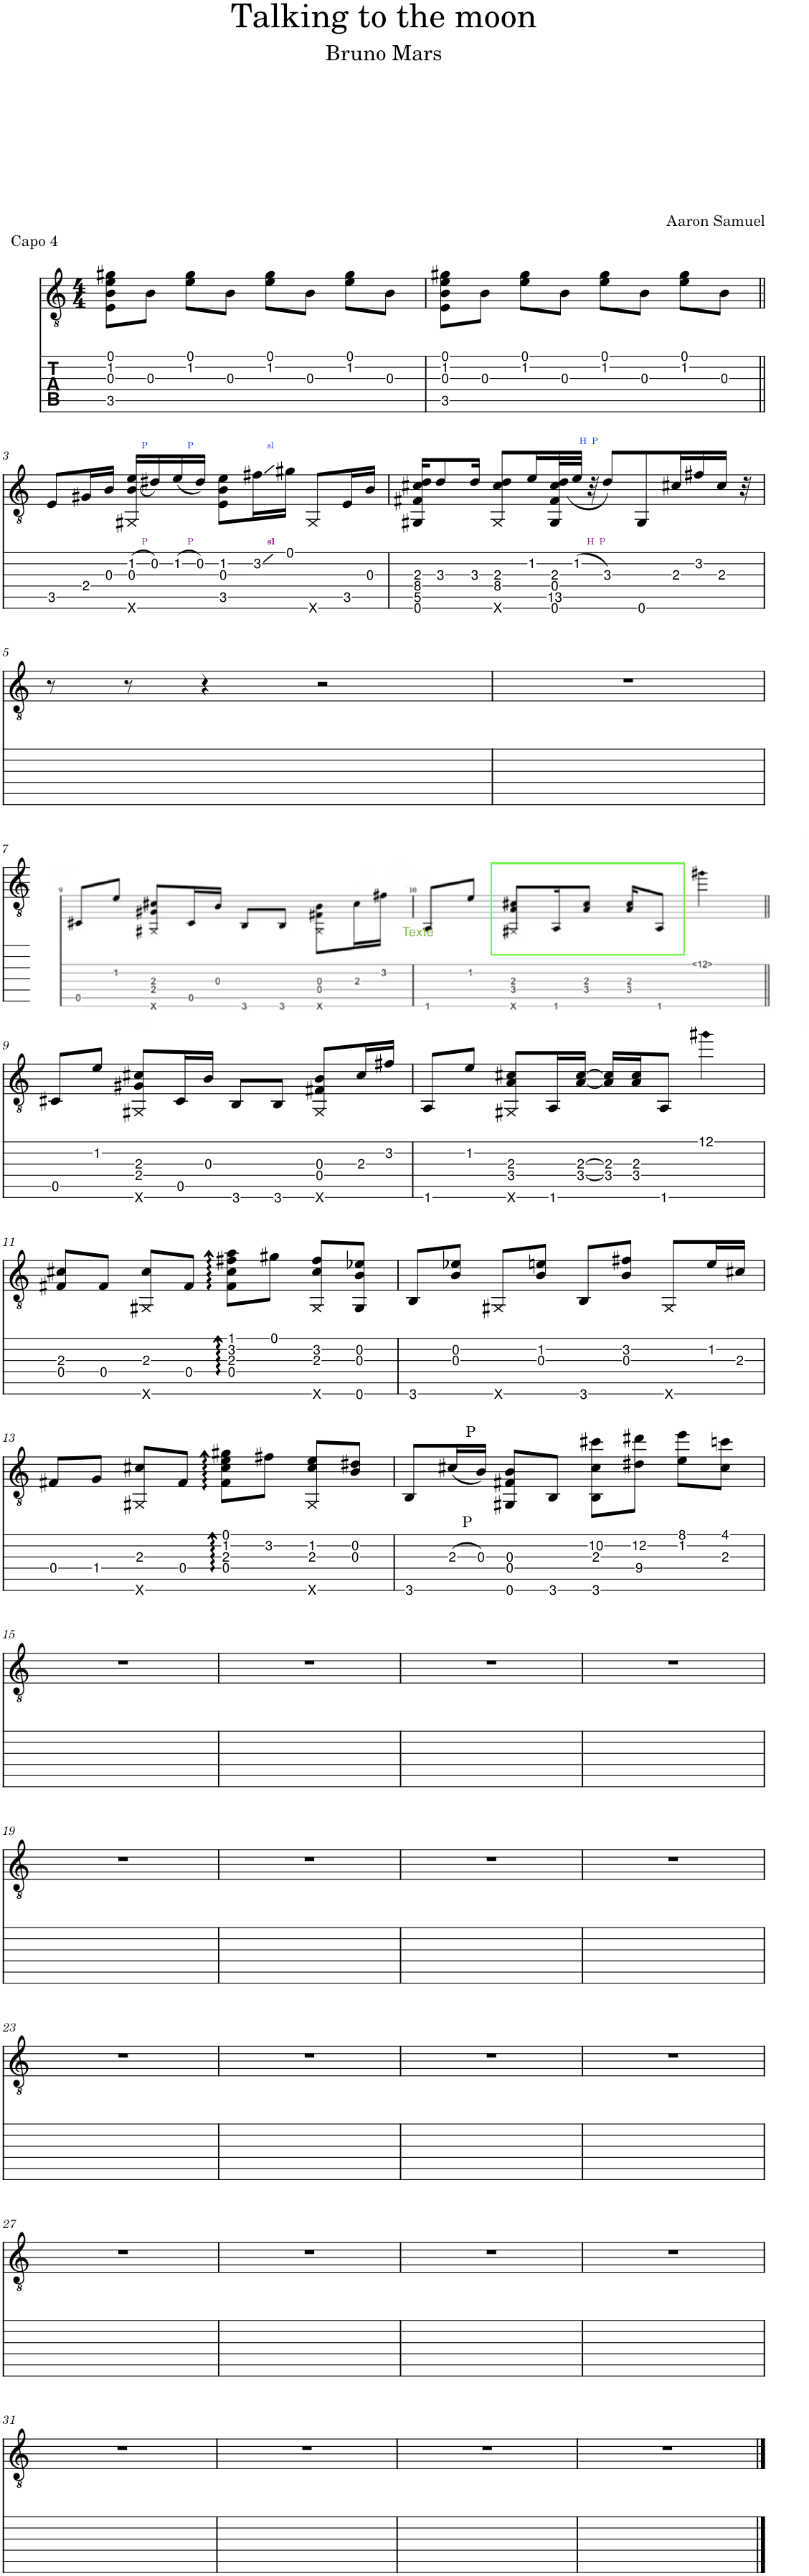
**kern	**kern
*part1	*part1
*staff2	*staff1
*I"Guitar	*
*I'Guit.	*
*stria6	*
*	*clefGv2
*k[]	*k[]
*M4/4	*M4/4
=1	=1
!	!LO:TX:a:t=Capo 4
8E\ 8B\ 8e\ 8g#X\L	8E\ 8B\ 8e\ 8g#X\L
8BJ	8B\J
8e\ 8g#\L	8e\ 8g#\L
8BJ	8B\J
8e\ 8g#\L	8e\ 8g#\L
8BJ	8B\J
8e\ 8g#\L	8e\ 8g#\L
8BJ	8B\J
=2	=2
8E\ 8B\ 8e\ 8g#\L	8E\ 8B\ 8e\ 8g#X\L
8BJ	8B\J
8e\ 8g#\L	8e\ 8g#\L
8BJ	8B\J
8e\ 8g#\L	8e\ 8g#\L
8BJ	8B\J
8e\ 8g#\L	8e\ 8g#\L
8BJ	8B\J
!!LO:LB:g=z
=3||	=3||
8EL	8E/L
16G#L	16G#X/L
16BJJ	16B/JJ
!	!LO:TX:a:color=#0433FF:t=P
!LO:TX:a:color=#942192:t=P	!
16GG#\ 16B\ 16e\LL	(16GG#X/ 16B/ 16e/LL
16d#J	16d#X/)
!	!LO:TX:a:color=#0433FF:t=P
!LO:TX:a:color=#942192:t=P	!
16eL	(16e/
16d#JJ	16d#/JJ)
8E\ 8B\ 8e\L	8E\ 8B\ 8e\L
!	!LO:TX:a:color=#0433FF:t=sl
!LO:TX:a:B:color=#942192:t=sl	!
16f#L	16f#X\L
16g#JJ	16g#X\JJ
8GG#L	8GG#/L
16EL	16E/L
16BJJ	16B/JJ
=4	=4
16GG#\ 16F#\ 16d\ 16c#\KL	16GG#X/ 16F#X/ 16c#X/ 16d/KL
8d	8d/
16dJk	16d/Jk
8GG#\ 8d\ 8c#\L	8GG#/ 8c#/ 8d/L
16eL	16e/L
!	!LO:TX:a:color=#0433FF:t=H  P
32GG#\ 32d\ 32F#\ 32c#\L	32GG#/ 32F#/ 32c#/ 32d/L
!LO:TX:a:color=#942192:t=H  P	!
32eJJJ	(32e/JJJ
32r	32r
8dL	8d/L)
8GG#J	8GG#/
16c#XLL	16c#X/L
16f#	16f#X/
16c#JJ	16c#/JJ
32r	32r
!!LO:LB:g=z
=5	=5
8r	8r
8r	8r
4r	4r
2r	2r
=6	=6
1r	1r
!!LO:LB:g=z
=7	=7
1r	1r
=8	=8
1r	1r
!!LO:LB:g=z
=9	=9
8C#L	8C#X/L
8eJ	8e/J
8GG#\ 8G#\ 8c#\L	8GG#X/ 8G#X/ 8c#X/L
16C#L	16C#/L
16BJJ	16B/JJ
8BBL	8BB/L
8BBJ	8BB/J
8GG#\ 8F#\ 8B\L	8GG#/ 8F#X/ 8B/L
16c#L	16c#/L
16f#JJ	16f#X/JJ
=10	=10
8AAL	8AA/L
8eJ	8e/J
8GG#\ 8A\ 8c#X\L	8GG#X/ 8A/ 8c#X/L
16AAL	16AA/L
[16A\ [16c#\JJ	[16A/ [16c#/JJ
16A]\ 16c#]\LL	16A/] 16c#/]LL
16A\ 16c#\J	16A/ 16c#/J
8AAJ	8AA/J
!LO:N:head=diamond	!LO:N:head=diamond
4gg#	4gg#X\
!!LO:LB:g=z
=11	=11
8F#\ 8c#\L	8F#X/ 8c#X/L
8F#J	8F#/J
8GG#\ 8c#\L	8GG#X/ 8c#/L
8F#J	8F#/J
8F#::\ 8c#::\ 8f#::\ 8a::\L	8F#\:: 8c#\:: 8f#X\:: 8a\::L
8g#J	8g#X\J
8GG#\ 8c#\ 8f#\L	8GG#/ 8c#/ 8f#/L
8GG#\ 8B\ 8e-\J	8GG#/ 8B/ 8e-X/J
=12	=12
8BBL	8BB/L
8B\ 8e-\J	8B/ 8e-X/J
8GG#L	8GG#X/L
8B\ 8e\J	8B/ 8en/J
8BBL	8BB/L
8B\ 8f#\J	8B/ 8f#X/J
8GG#L	8GG#/L
16eL	16e/L
16c#JJ	16c#X/JJ
!!LO:LB:g=z
=13	=13
8F#L	8F#X/L
8GJ	8G/J
8GG#\ 8c#\L	8GG#X/ 8c#X/L
8F#J	8F#/J
8F#::\ 8c#::\ 8e::\ 8g#::\L	8F#\:: 8c#\:: 8e\:: 8g#X\::L
8f#J	8f#X\J
8GG#\ 8c#\ 8e\L	8GG#/ 8c#/ 8e/L
8B\ 8d#\J	8B/ 8d#X/J
=14	=14
8BBL	8BB/L
!	!LO:TX:a:t=P
!LO:TX:a:t=P	!
16c#L	(16c#X/L
16BJJ	16B/JJ)
8GG#\ 8F#\ 8B\L	8GG#X/ 8F#X/ 8B/L
8BBJ	8BB/J
8BB\ 8c#\ 8cc#\L	8BB\ 8c#\ 8cc#X\L
8d#\ 8dd#\J	8d#X\ 8dd#X\J
8e\ 8ee\L	8e\ 8ee\L
8c#\ 8cc\J	8c#\ 8ccn\J
!!LO:LB:g=z
=15	=15
1r	1r
=16	=16
1r	1r
=17	=17
1r	1r
=18	=18
1r	1r
!!LO:LB:g=z
=19	=19
1r	1r
=20	=20
1r	1r
=21	=21
1r	1r
=22	=22
1r	1r
!!LO:LB:g=z
=23	=23
1r	1r
=24	=24
1r	1r
=25	=25
1r	1r
=26	=26
1r	1r
!!LO:LB:g=z
=27	=27
1r	1r
=28	=28
1r	1r
=29	=29
1r	1r
=30	=30
1r	1r
!!LO:LB:g=z
=31	=31
1r	1r
=32	=32
1r	1r
=33	=33
1r	1r
=34	=34
1r	1r
==	==
*-	*-
